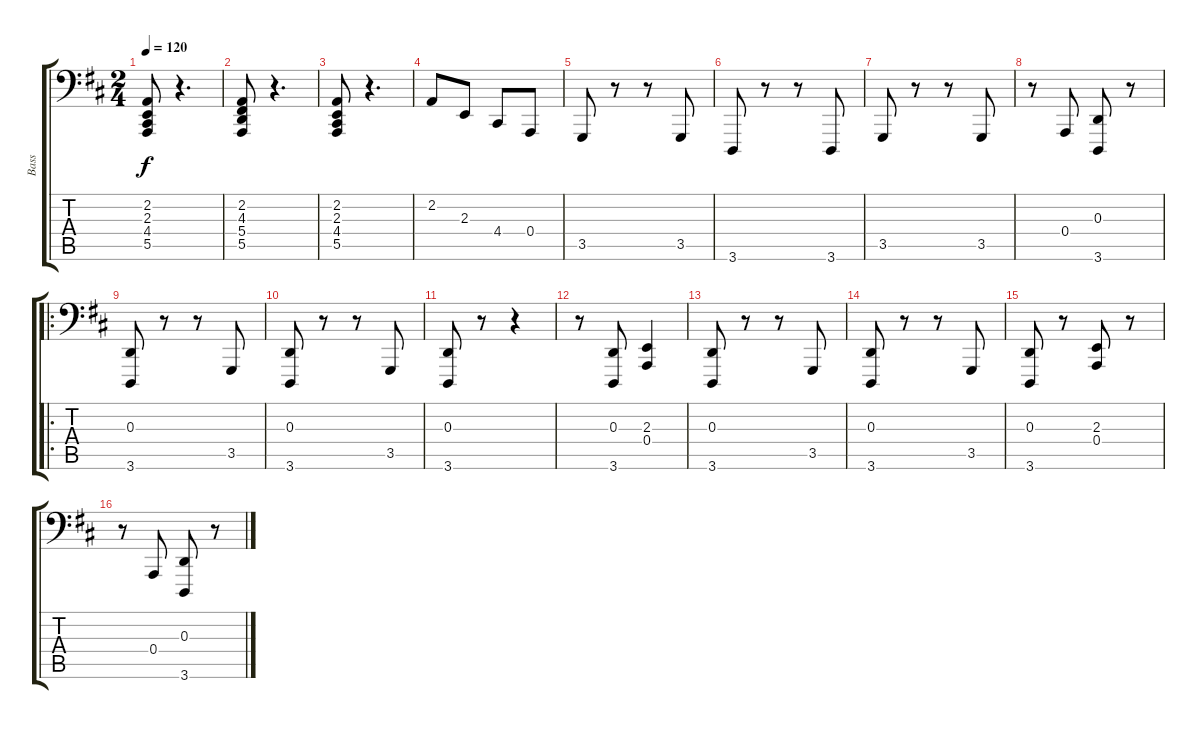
\track ("Bass" "Bass") {instrument cello}
\staff {score tabs}
\tuning (C3 G2 D2 A1 E1 B0) {hide}
\ts (2 4)
\tempo 120
\clef f4
\ks d
(2.2 2.3 4.4 5.5).8{dy f} r.4{d} |
(2.2 4.3 5.4 5.5).8 r.4{d} |
(2.2 2.3 4.4 5.5).8 r.4{d} |
2.2.8 2.3.8 4.4.8 0.4.8 |
3.5.8 r.8 r.8 3.5.8 |
3.6.8 r.8 r.8 3.6.8 |
3.5.8 r.8 r.8 3.5.8 |
r.8 0.4.8 (0.3 3.6).8 r.8 |
\ro
(0.3 3.6).8 r.8 r.8 3.5.8 |
(0.3 3.6).8 r.8 r.8 3.5.8 |
(0.3 3.6).8 r.8 r.4 |
r.8 (0.3 3.6).8 (2.3 0.4).4 |
(0.3 3.6).8 r.8 r.8 3.5.8 |
(0.3 3.6).8 r.8 r.8 3.5.8 |
(0.3 3.6).8 r.8 (2.3 0.4).8 r.8 |
r.8 0.4.8 (0.3 3.6).8 r.8
